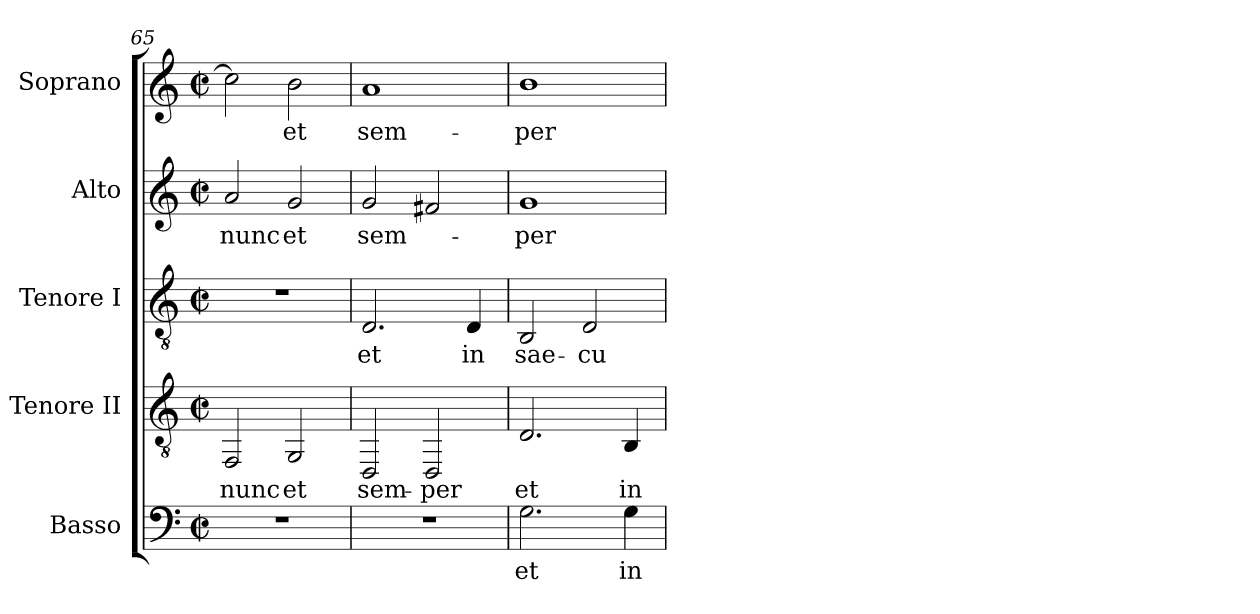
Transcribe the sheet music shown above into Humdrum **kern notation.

**kern	**text	**kern	**text	**kern	**text	**kern	**text	**kern	**text
*part5	*part5	*part4	*part4	*part3	*part3	*part2	*part2	*part1	*part1
*staff5	*staff5	*staff4	*staff4	*staff3	*staff3	*staff2	*staff2	*staff1	*staff1
*I"Basso	*	*I"Tenore II	*	*I"Tenore I	*	*I"Alto	*	*I"Soprano	*
*I'B.	*	*I'T.	*	*I'T.	*	*I'A.	*	*I'S.	*
*clefF4	*	*clefGv2	*	*clefGv2	*	*clefG2	*	*clefG2	*
*k[]	*	*k[]	*	*k[]	*	*k[]	*	*k[]	*
*C:	*	*C:	*	*C:	*	*C:	*	*C:	*
*M2/2	*	*M2/2	*	*M2/2	*	*M2/2	*	*M2/2	*
*met(c|)	*	*met(c|)	*	*met(c|)	*	*met(c|)	*	*met(c|)	*
=65	=65	=65	=65	=65	=65	=65	=65	=65	=65
!	!	!	!LO:LY:b:color=#000000	!	!	!	!	!	!
!	!	!	!	!	!	!	!LO:LY:b:color=#000000	!	!
1r	.	2FFi/	nunc	1r	.	2ai/	nunc	2cci\]	.
!	!	!	!LO:LY:b:color=#000000	!	!	!	!	!	!
!	!	!	!	!	!	!	!LO:LY:b:color=#000000	!	!
!	!	!	!	!	!	!	!	!	!LO:LY:b:color=#000000
.	.	2GGi/	et	.	.	2gi/	et	2bi\	et
!!LO:LB:g=z
=66	=66	=66	=66	=66	=66	=66	=66	=66	=66
!	!	!	!LO:LY:b:color=#000000	!	!	!	!	!	!
!	!	!	!	!	!LO:LY:b:color=#000000	!	!	!	!
!	!	!	!	!	!	!	!LO:LY:b:color=#000000	!	!
!	!	!	!	!	!	!	!	!	!LO:LY:b:color=#000000
1r	.	2DDi/	sem-	2.Di/	et	2gi/	sem-	1ai	sem-
!	!	!	!LO:LY:b:color=#000000	!	!	!	!	!	!
.	.	2DDi/	-per	.	.	2f#Xi/	.	.	.
!	!	!	!	!	!LO:LY:b:color=#000000	!	!	!	!
.	.	.	.	4Di/	in	.	.	.	.
=67	=67	=67	=67	=67	=67	=67	=67	=67	=67
!	!LO:LY:b:color=#000000	!	!	!	!	!	!	!	!
!	!	!	!LO:LY:b:color=#000000	!	!	!	!	!	!
!	!	!	!	!	!LO:LY:b:color=#000000	!	!	!	!
!	!	!	!	!	!	!	!LO:LY:b:color=#000000	!	!
!	!	!	!	!	!	!	!	!	!LO:LY:b:color=#000000
2.Gi\	et	2.Di/	et	2BBi/	sae-	1gi	-per	1bi	-per
!	!	!	!	!	!LO:LY:b:color=#000000	!	!	!	!
.	.	.	.	2Di/	-cu-	.	.	.	.
!	!LO:LY:b:color=#000000	!	!	!	!	!	!	!	!
!	!	!	!LO:LY:b:color=#000000	!	!	!	!	!	!
4Gi\	in	4BBi/	in	.	.	.	.	.	.
=	=	=	=	=	=	=	=	=	=
*-	*-	*-	*-	*-	*-	*-	*-	*-	*-
